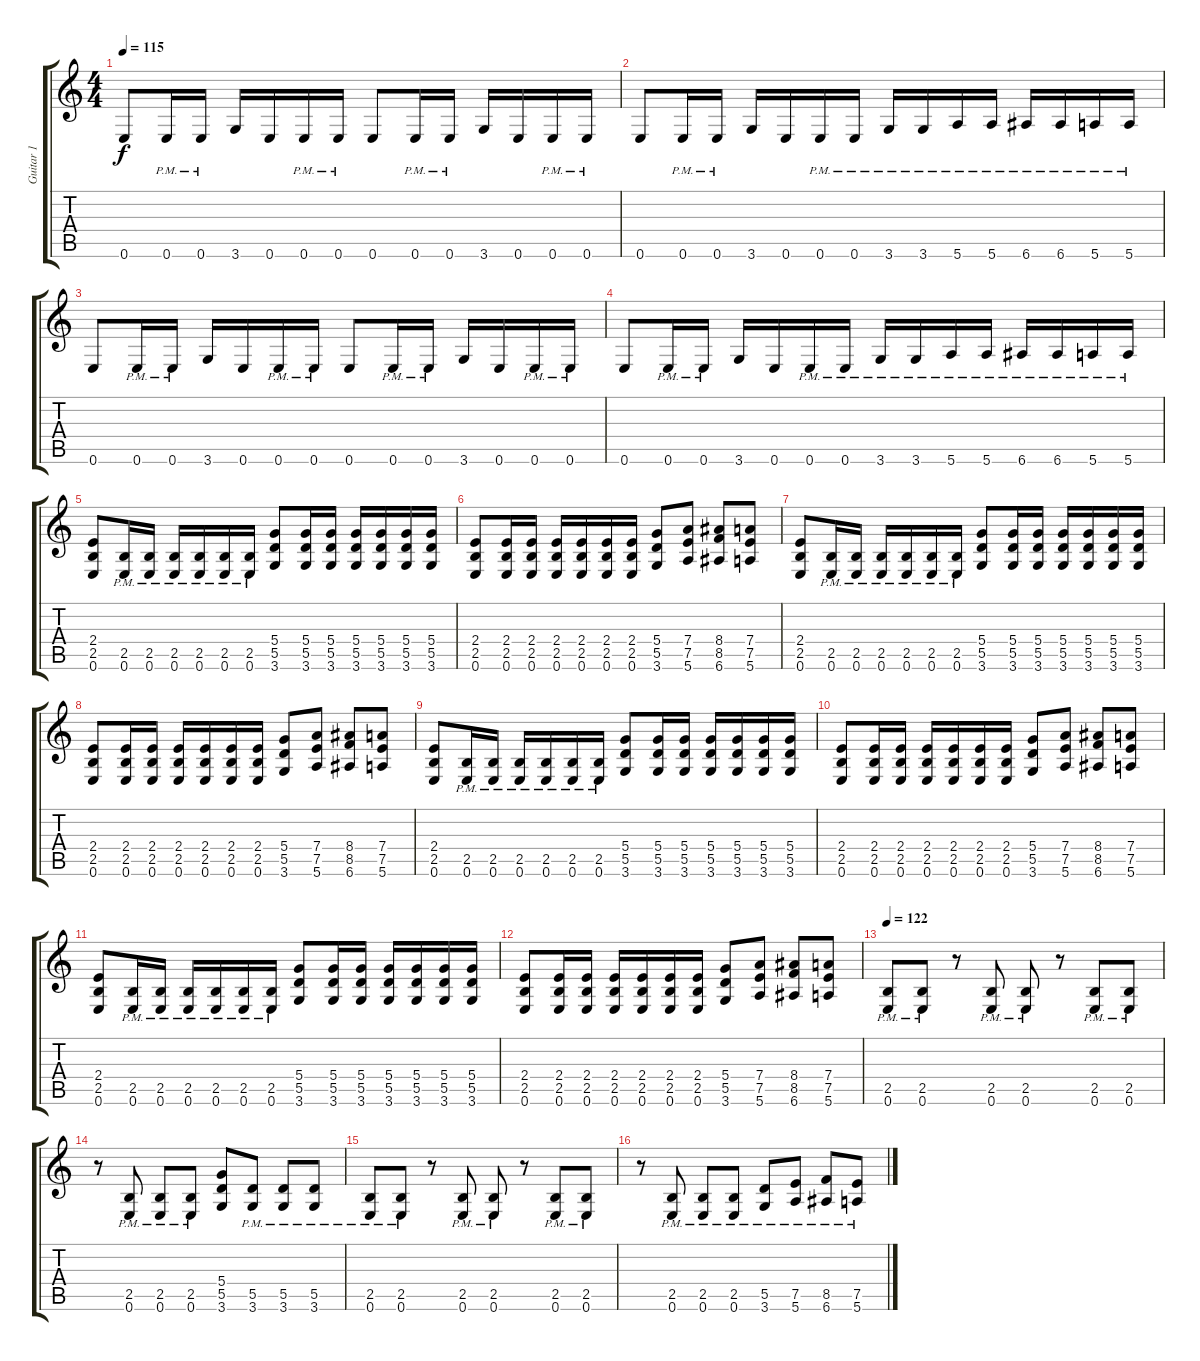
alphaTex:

\track ("Guitar 1" "Guitar 1") {instrument distortionguitar}
\staff {score tabs}
\tuning (E4 B3 G3 D3 A2 E2) {hide}
\ts (4 4)
\tempo 115
\clef g2
\ks c
0.6.8{dy f} 0.6{pm}.16 0.6{pm}.16 3.6.16 0.6.16 0.6{pm}.16 0.6{pm}.16 0.6.8 0.6{pm}.16 0.6{pm}.16 3.6.16 0.6.16 0.6{pm}.16 0.6{pm}.16 |
0.6.8 0.6{pm}.16 0.6{pm}.16 3.6.16 0.6.16 0.6{pm}.16 0.6{pm}.16 3.6{pm}.16 3.6{pm}.16 5.6{pm}.16 5.6{pm}.16 6.6{pm}.16 6.6{pm}.16 5.6{pm}.16 5.6{pm}.16 |
0.6.8 0.6{pm}.16 0.6{pm}.16 3.6.16 0.6.16 0.6{pm}.16 0.6{pm}.16 0.6.8 0.6{pm}.16 0.6{pm}.16 3.6.16 0.6.16 0.6{pm}.16 0.6{pm}.16 |
0.6.8 0.6{pm}.16 0.6{pm}.16 3.6.16 0.6.16 0.6{pm}.16 0.6{pm}.16 3.6{pm}.16 3.6{pm}.16 5.6{pm}.16 5.6{pm}.16 6.6{pm}.16 6.6{pm}.16 5.6{pm}.16 5.6{pm}.16 |
(2.4 2.5 0.6).8 (2.5{pm} 0.6{pm}).16 (2.5{pm} 0.6{pm}).16 (2.5{pm} 0.6{pm}).16 (2.5{pm} 0.6{pm}).16 (2.5{pm} 0.6{pm}).16 (2.5{pm} 0.6{pm}).16 (5.4 5.5 3.6).8 (5.4 5.5 3.6).16 (5.4 5.5 3.6).16 (5.4 5.5 3.6).16 (5.4 5.5 3.6).16 (5.4 5.5 3.6).16 (5.4 5.5 3.6).16 |
(2.4 2.5 0.6).8 (2.4 2.5 0.6).16 (2.4 2.5 0.6).16 (2.4 2.5 0.6).16 (2.4 2.5 0.6).16 (2.4 2.5 0.6).16 (2.4 2.5 0.6).16 (5.4 5.5 3.6).8 (7.4 7.5 5.6).8 (8.4 8.5 6.6).8 (7.4 7.5 5.6).8 |
(2.4 2.5 0.6).8 (2.5{pm} 0.6{pm}).16 (2.5{pm} 0.6{pm}).16 (2.5{pm} 0.6{pm}).16 (2.5{pm} 0.6{pm}).16 (2.5{pm} 0.6{pm}).16 (2.5{pm} 0.6{pm}).16 (5.4 5.5 3.6).8 (5.4 5.5 3.6).16 (5.4 5.5 3.6).16 (5.4 5.5 3.6).16 (5.4 5.5 3.6).16 (5.4 5.5 3.6).16 (5.4 5.5 3.6).16 |
(2.4 2.5 0.6).8 (2.4 2.5 0.6).16 (2.4 2.5 0.6).16 (2.4 2.5 0.6).16 (2.4 2.5 0.6).16 (2.4 2.5 0.6).16 (2.4 2.5 0.6).16 (5.4 5.5 3.6).8 (7.4 7.5 5.6).8 (8.4 8.5 6.6).8 (7.4 7.5 5.6).8 |
(2.4 2.5 0.6).8 (2.5{pm} 0.6{pm}).16 (2.5{pm} 0.6{pm}).16 (2.5{pm} 0.6{pm}).16 (2.5{pm} 0.6{pm}).16 (2.5{pm} 0.6{pm}).16 (2.5{pm} 0.6{pm}).16 (5.4 5.5 3.6).8 (5.4 5.5 3.6).16 (5.4 5.5 3.6).16 (5.4 5.5 3.6).16 (5.4 5.5 3.6).16 (5.4 5.5 3.6).16 (5.4 5.5 3.6).16 |
(2.4 2.5 0.6).8 (2.4 2.5 0.6).16 (2.4 2.5 0.6).16 (2.4 2.5 0.6).16 (2.4 2.5 0.6).16 (2.4 2.5 0.6).16 (2.4 2.5 0.6).16 (5.4 5.5 3.6).8 (7.4 7.5 5.6).8 (8.4 8.5 6.6).8 (7.4 7.5 5.6).8 |
(2.4 2.5 0.6).8 (2.5{pm} 0.6{pm}).16 (2.5{pm} 0.6{pm}).16 (2.5{pm} 0.6{pm}).16 (2.5{pm} 0.6{pm}).16 (2.5{pm} 0.6{pm}).16 (2.5{pm} 0.6{pm}).16 (5.4 5.5 3.6).8 (5.4 5.5 3.6).16 (5.4 5.5 3.6).16 (5.4 5.5 3.6).16 (5.4 5.5 3.6).16 (5.4 5.5 3.6).16 (5.4 5.5 3.6).16 |
(2.4 2.5 0.6).8 (2.4 2.5 0.6).16 (2.4 2.5 0.6).16 (2.4 2.5 0.6).16 (2.4 2.5 0.6).16 (2.4 2.5 0.6).16 (2.4 2.5 0.6).16 (5.4 5.5 3.6).8 (7.4 7.5 5.6).8 (8.4 8.5 6.6).8 (7.4 7.5 5.6).8 |
\tempo 122
(2.5{pm} 0.6{pm}).8 (2.5{pm} 0.6{pm}).8 r.8 (2.5{pm} 0.6{pm}).8 (2.5{pm} 0.6{pm}).8 r.8 (2.5{pm} 0.6{pm}).8 (2.5{pm} 0.6{pm}).8 |
r.8 (2.5{pm} 0.6{pm}).8 (2.5{pm} 0.6{pm}).8 (2.5{pm} 0.6{pm}).8 (5.4 5.5 3.6).8 (5.5{pm} 3.6{pm}).8 (5.5{pm} 3.6{pm}).8 (5.5{pm} 3.6{pm}).8 |
(2.5{pm} 0.6{pm}).8 (2.5{pm} 0.6{pm}).8 r.8 (2.5{pm} 0.6{pm}).8 (2.5{pm} 0.6{pm}).8 r.8 (2.5{pm} 0.6{pm}).8 (2.5{pm} 0.6{pm}).8 |
r.8 (2.5{pm} 0.6{pm}).8 (2.5{pm} 0.6{pm}).8 (2.5{pm} 0.6{pm}).8 (5.5{pm} 3.6{pm}).8 (7.5{pm} 5.6{pm}).8 (8.5{pm} 6.6{pm}).8 (7.5{pm} 5.6{pm}).8
